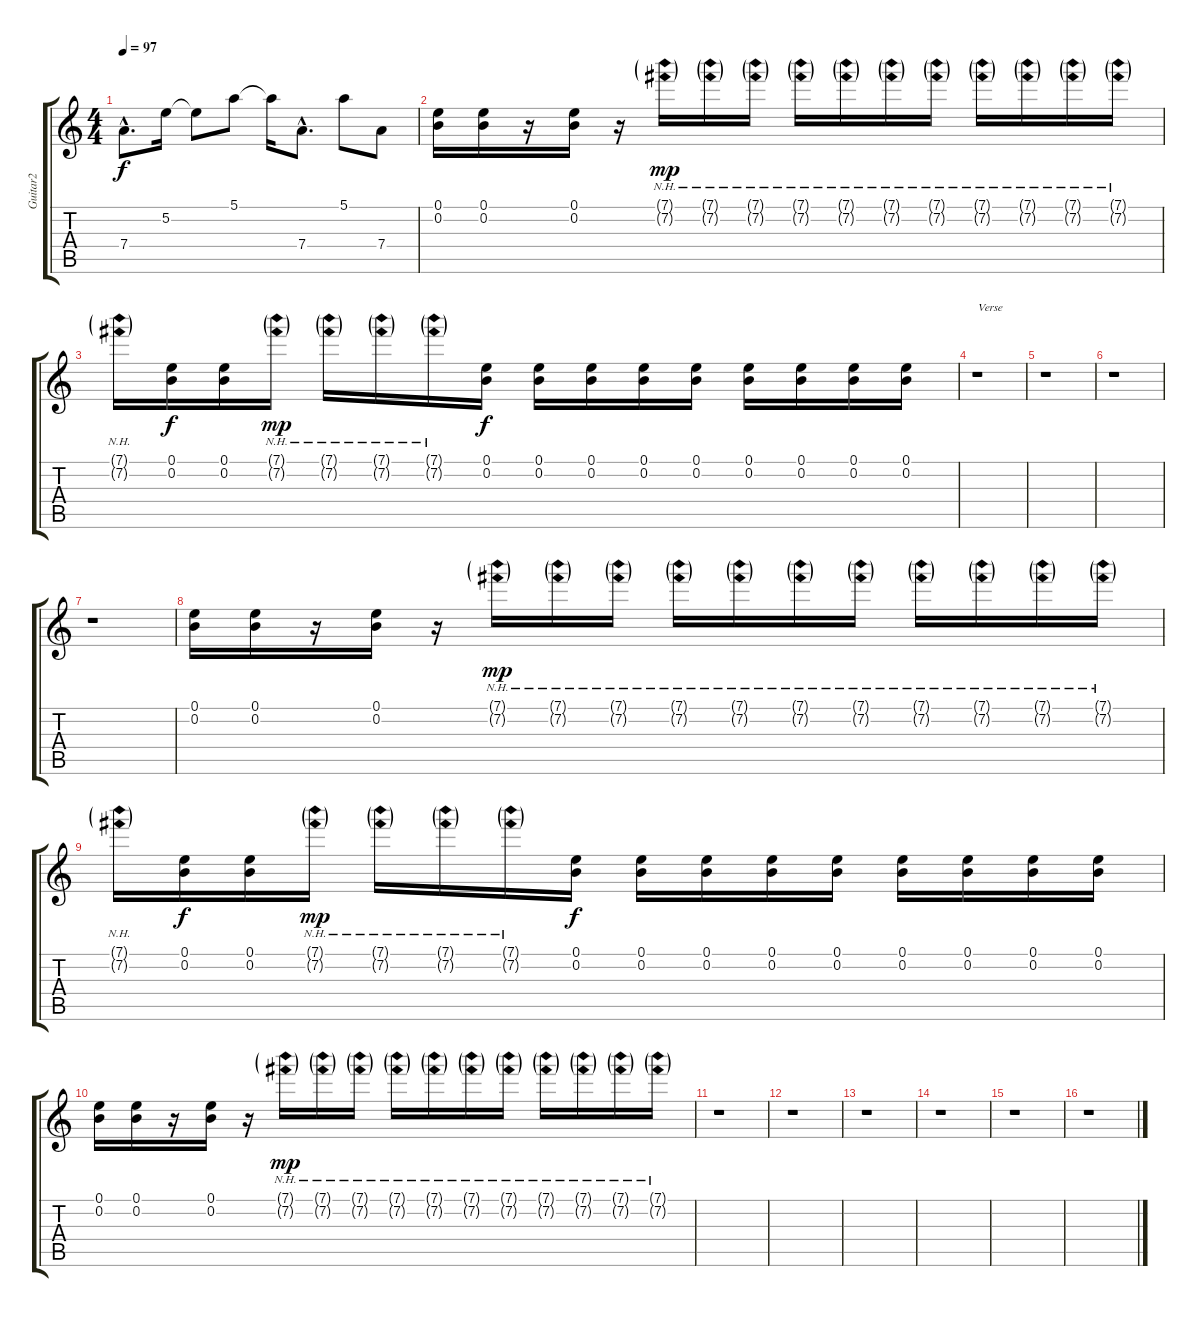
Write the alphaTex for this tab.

\track ("Guitar2" "Guitar2") {instrument distortionguitar}
\staff {score tabs}
\tuning (E4 B3 G3 D3 A2 E2) {hide}
\ts (4 4)
\tempo 97
\clef g2
\ks c
7.4{hac}.8{d dy f} 5.2.16 5.2{t}.8 5.1.8 5.1{t}.16 7.4{hac}.8{d} 5.1.8 7.4.8 |
(0.1 0.2).16 (0.1 0.2).16 r.16 (0.1 0.2).16 r.16 (7.1{nh g} 7.2{nh g}).16{dy mp} (7.1{nh g} 7.2{nh g}).16 (7.1{nh g} 7.2{nh g}).16 (7.1{nh g} 7.2{nh g}).16 (7.1{nh g} 7.2{nh g}).16 (7.1{nh g} 7.2{nh g}).16 (7.1{nh g} 7.2{nh g}).16 (7.1{nh g} 7.2{nh g}).16 (7.1{nh g} 7.2{nh g}).16 (7.1{nh g} 7.2{nh g}).16 (7.1{nh g} 7.2{nh g}).16 |
(7.1{nh g} 7.2{nh g}).16 (0.1 0.2).16{dy f} (0.1 0.2).16 (7.1{nh g} 7.2{nh g}).16{dy mp} (7.1{nh g} 7.2{nh g}).16 (7.1{nh g} 7.2{nh g}).16 (7.1{nh g} 7.2{nh g}).16 (0.1 0.2).16{dy f} (0.1 0.2).16 (0.1 0.2).16 (0.1 0.2).16 (0.1 0.2).16 (0.1 0.2).16 (0.1 0.2).16 (0.1 0.2).16 (0.1 0.2).16 |
r.1{txt "Verse"} |
r.1 |
r.1 |
r.1 |
(0.1 0.2).16 (0.1 0.2).16 r.16 (0.1 0.2).16 r.16 (7.1{nh g} 7.2{nh g}).16{dy mp} (7.1{nh g} 7.2{nh g}).16 (7.1{nh g} 7.2{nh g}).16 (7.1{nh g} 7.2{nh g}).16 (7.1{nh g} 7.2{nh g}).16 (7.1{nh g} 7.2{nh g}).16 (7.1{nh g} 7.2{nh g}).16 (7.1{nh g} 7.2{nh g}).16 (7.1{nh g} 7.2{nh g}).16 (7.1{nh g} 7.2{nh g}).16 (7.1{nh g} 7.2{nh g}).16 |
(7.1{nh g} 7.2{nh g}).16 (0.1 0.2).16{dy f} (0.1 0.2).16 (7.1{nh g} 7.2{nh g}).16{dy mp} (7.1{nh g} 7.2{nh g}).16 (7.1{nh g} 7.2{nh g}).16 (7.1{nh g} 7.2{nh g}).16 (0.1 0.2).16{dy f} (0.1 0.2).16 (0.1 0.2).16 (0.1 0.2).16 (0.1 0.2).16 (0.1 0.2).16 (0.1 0.2).16 (0.1 0.2).16 (0.1 0.2).16 |
(0.1 0.2).16 (0.1 0.2).16 r.16 (0.1 0.2).16 r.16 (7.1{nh g} 7.2{nh g}).16{dy mp} (7.1{nh g} 7.2{nh g}).16 (7.1{nh g} 7.2{nh g}).16 (7.1{nh g} 7.2{nh g}).16 (7.1{nh g} 7.2{nh g}).16 (7.1{nh g} 7.2{nh g}).16 (7.1{nh g} 7.2{nh g}).16 (7.1{nh g} 7.2{nh g}).16 (7.1{nh g} 7.2{nh g}).16 (7.1{nh g} 7.2{nh g}).16 (7.1{nh g} 7.2{nh g}).16 |
r.1 |
r.1 |
r.1 |
r.1 |
r.1 |
r.1
